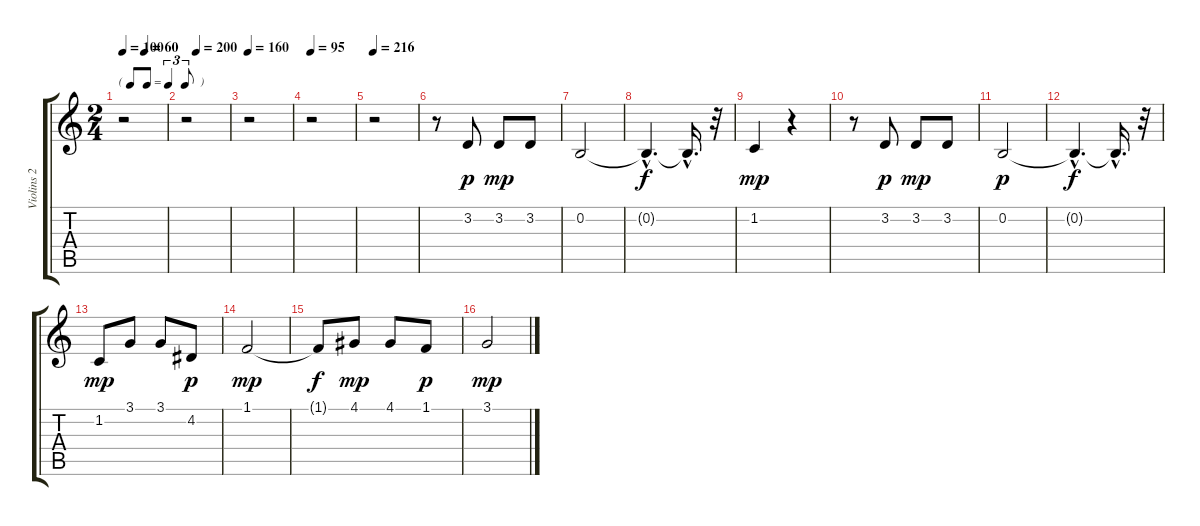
\track ("Violins 2" "Violins 2") {instrument stringensemble1}
\staff {score tabs}
\tuning (E4 B3 G3 D3 A2 E2) {hide}
\ts (2 4)
\tf triplet8th
\tempo 100
\tempo (60 0.5)
\clef g2
\ks c
r.2{dy fff} |
\tempo (200 0.25)
r.2 |
\tempo 160
r.2 |
\tempo 95
r.2 |
\tempo 216
r.2 |
r.8 3.2.8{dy p} 3.2.8{dy mp} 3.2.8 |
0.2.2 |
0.2{hac t}.4{d dy f} 0.2{hac t}.16{d} r.32 |
1.2.4{dy mp} r.4 |
r.8 3.2.8{dy p} 3.2.8{dy mp} 3.2.8 |
0.2.2{dy p} |
0.2{hac t}.4{d dy f} 0.2{hac t}.16{d} r.32 |
1.2.8{dy mp} 3.1.8 3.1.8 4.2.8{dy p} |
1.1.2{dy mp} |
1.1{t}.8{dy f} 4.1.8{dy mp} 4.1.8 1.1.8{dy p} |
3.1.2{dy mp}
